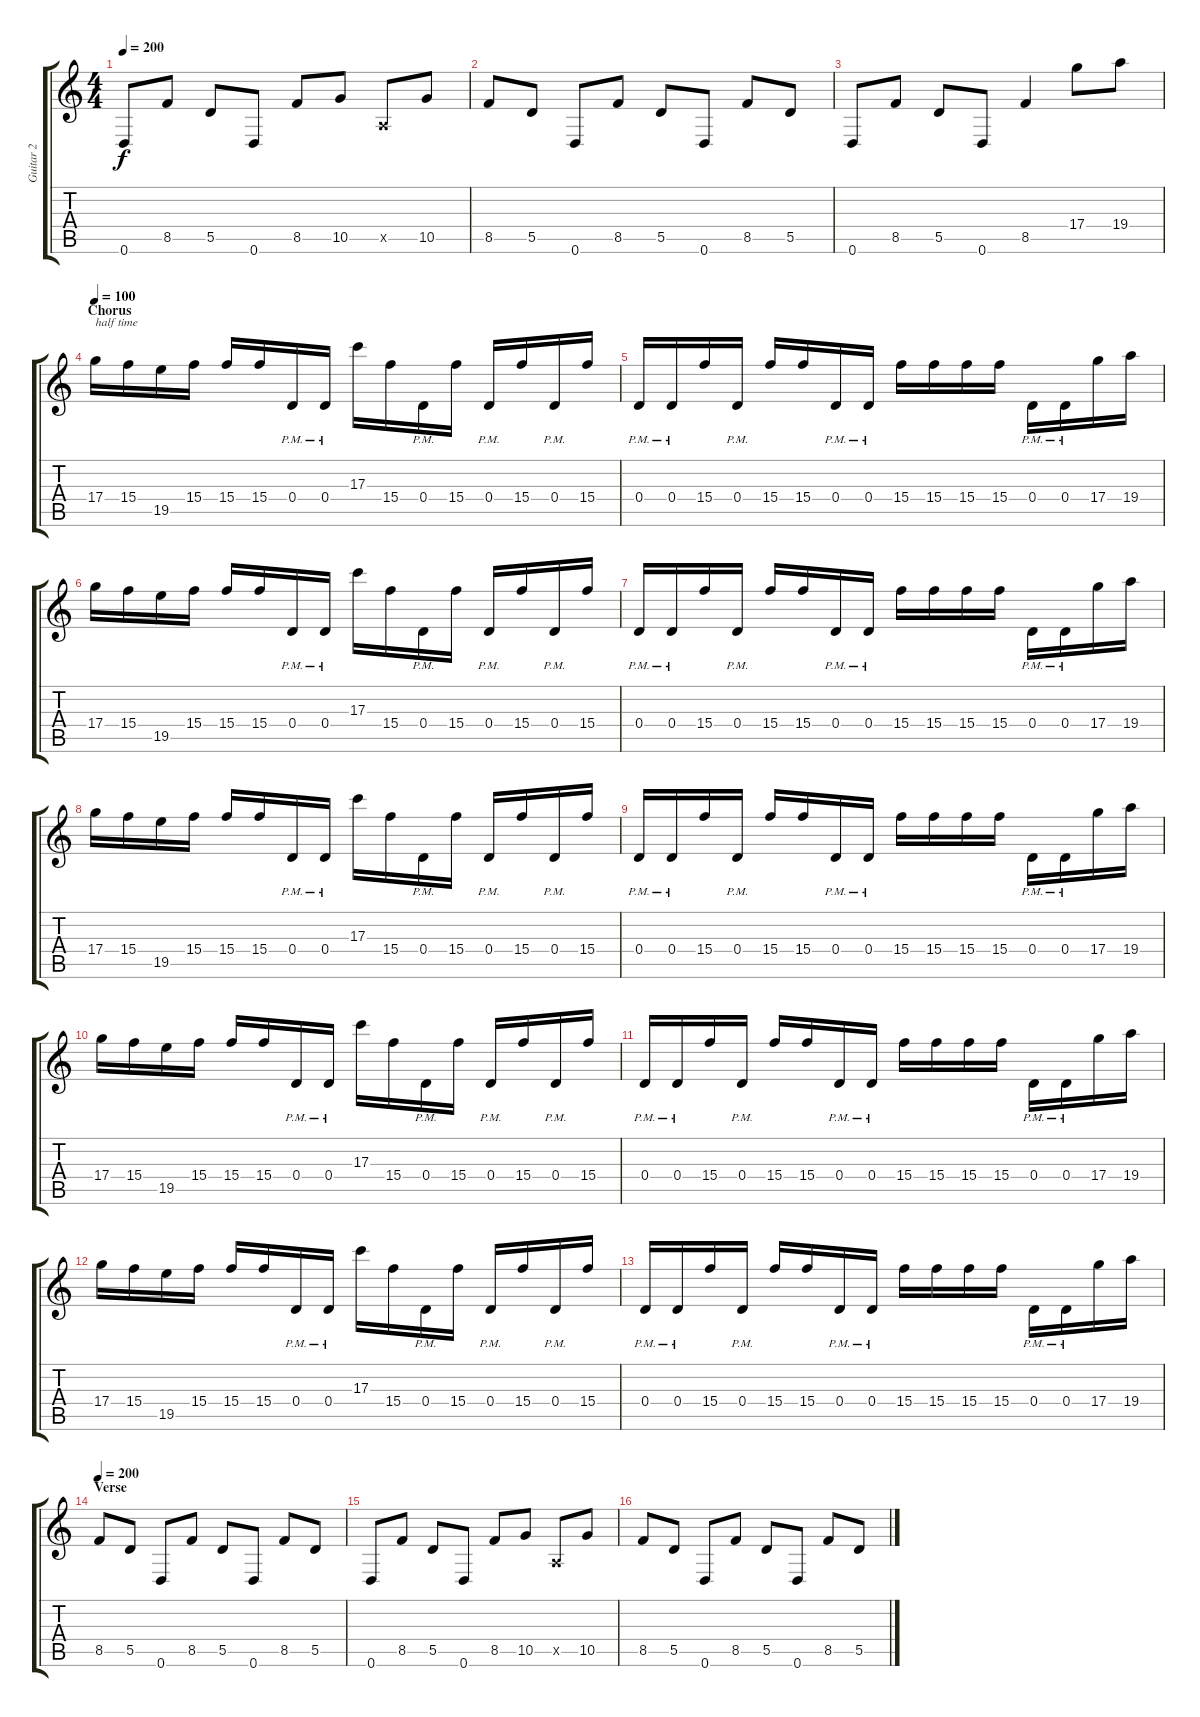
\track ("Guitar 2" "Guitar 2") {instrument distortionguitar}
\staff {score tabs}
\tuning (E4 B3 G3 D3 A2 D2) {hide}
\ts (4 4)
\tempo 200
\clef g2
\ks c
0.6.8{dy f} 8.5.8 5.5.8 0.6.8 8.5.8 10.5.8 0.5{x}.8 10.5.8 |
8.5.8 5.5.8 0.6.8 8.5.8 5.5.8 0.6.8 8.5.8 5.5.8 |
0.6.8 8.5.8 5.5.8 0.6.8 8.5.4 17.4.8 19.4.8 |
\section ("" "Chorus")
\tempo 100
17.4.16{txt "half time"} 15.4.16 19.5.16 15.4.16 15.4.16 15.4.16 0.4{pm}.16 0.4{pm}.16 17.3.16 15.4.16 0.4{pm}.16 15.4.16 0.4{pm}.16 15.4.16 0.4{pm}.16 15.4.16 |
0.4{pm}.16 0.4{pm}.16 15.4.16 0.4{pm}.16 15.4.16 15.4.16 0.4{pm}.16 0.4{pm}.16 15.4.16 15.4.16 15.4.16 15.4.16 0.4{pm}.16 0.4{pm}.16 17.4.16 19.4.16 |
17.4.16 15.4.16 19.5.16 15.4.16 15.4.16 15.4.16 0.4{pm}.16 0.4{pm}.16 17.3.16 15.4.16 0.4{pm}.16 15.4.16 0.4{pm}.16 15.4.16 0.4{pm}.16 15.4.16 |
0.4{pm}.16 0.4{pm}.16 15.4.16 0.4{pm}.16 15.4.16 15.4.16 0.4{pm}.16 0.4{pm}.16 15.4.16 15.4.16 15.4.16 15.4.16 0.4{pm}.16 0.4{pm}.16 17.4.16 19.4.16 |
17.4.16 15.4.16 19.5.16 15.4.16 15.4.16 15.4.16 0.4{pm}.16 0.4{pm}.16 17.3.16 15.4.16 0.4{pm}.16 15.4.16 0.4{pm}.16 15.4.16 0.4{pm}.16 15.4.16 |
0.4{pm}.16 0.4{pm}.16 15.4.16 0.4{pm}.16 15.4.16 15.4.16 0.4{pm}.16 0.4{pm}.16 15.4.16 15.4.16 15.4.16 15.4.16 0.4{pm}.16 0.4{pm}.16 17.4.16 19.4.16 |
17.4.16 15.4.16 19.5.16 15.4.16 15.4.16 15.4.16 0.4{pm}.16 0.4{pm}.16 17.3.16 15.4.16 0.4{pm}.16 15.4.16 0.4{pm}.16 15.4.16 0.4{pm}.16 15.4.16 |
0.4{pm}.16 0.4{pm}.16 15.4.16 0.4{pm}.16 15.4.16 15.4.16 0.4{pm}.16 0.4{pm}.16 15.4.16 15.4.16 15.4.16 15.4.16 0.4{pm}.16 0.4{pm}.16 17.4.16 19.4.16 |
17.4.16 15.4.16 19.5.16 15.4.16 15.4.16 15.4.16 0.4{pm}.16 0.4{pm}.16 17.3.16 15.4.16 0.4{pm}.16 15.4.16 0.4{pm}.16 15.4.16 0.4{pm}.16 15.4.16 |
0.4{pm}.16 0.4{pm}.16 15.4.16 0.4{pm}.16 15.4.16 15.4.16 0.4{pm}.16 0.4{pm}.16 15.4.16 15.4.16 15.4.16 15.4.16 0.4{pm}.16 0.4{pm}.16 17.4.16 19.4.16 |
\section ("" "Verse")
\tempo 200
8.5.8 5.5.8 0.6.8 8.5.8 5.5.8 0.6.8 8.5.8 5.5.8 |
0.6.8 8.5.8 5.5.8 0.6.8 8.5.8 10.5.8 0.5{x}.8 10.5.8 |
8.5.8 5.5.8 0.6.8 8.5.8 5.5.8 0.6.8 8.5.8 5.5.8
